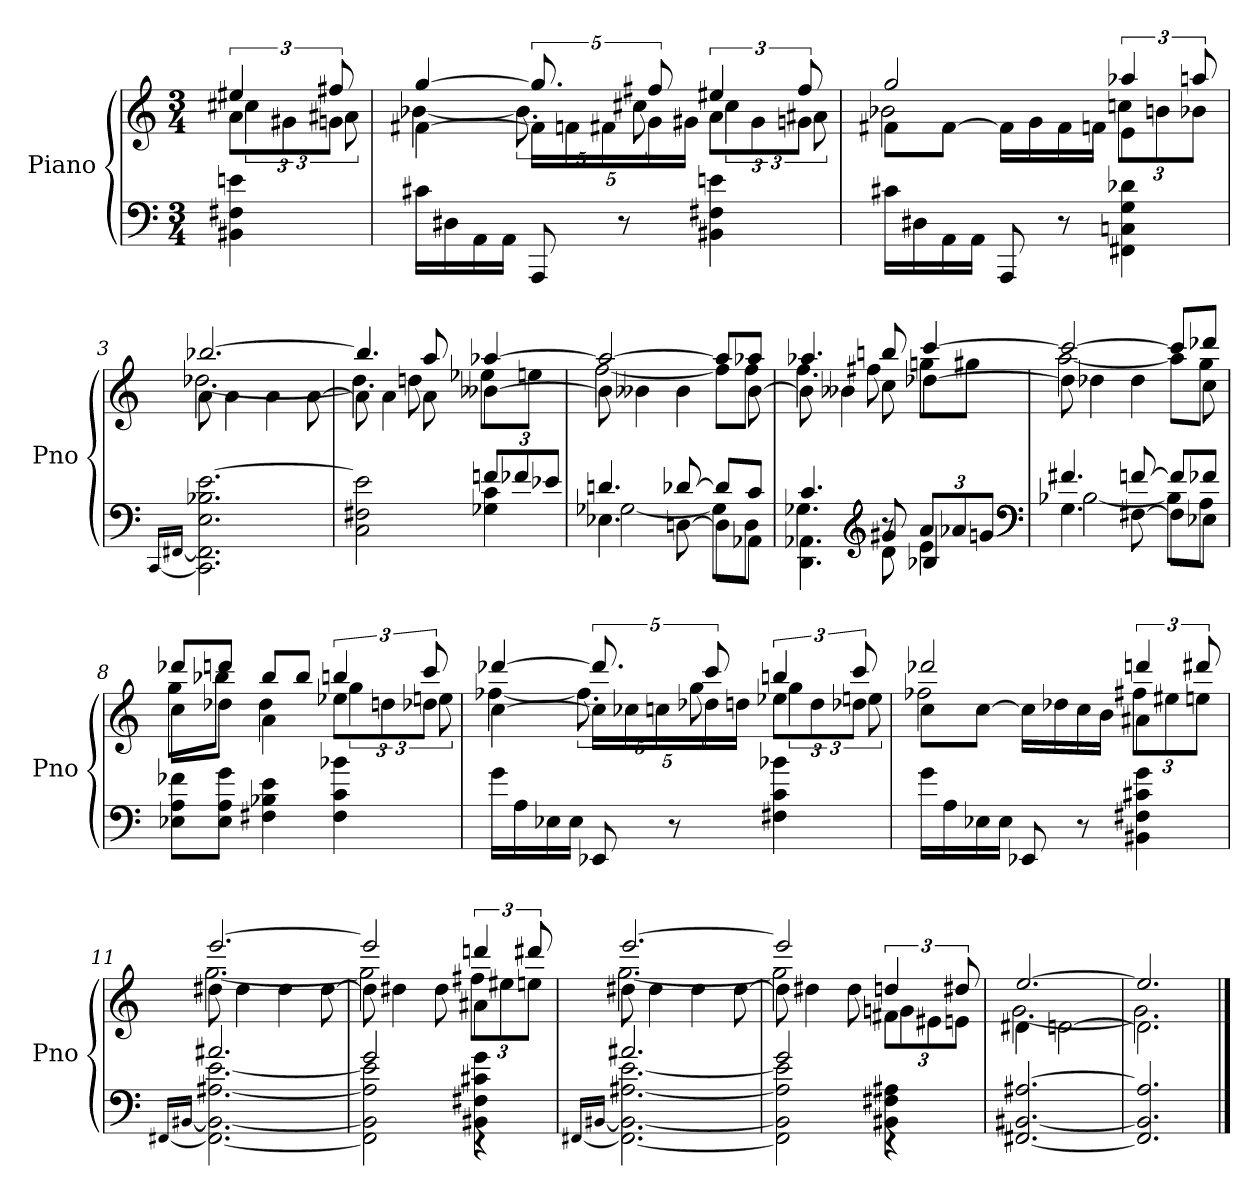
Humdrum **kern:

**kern	**kern
*part1	*part1
*staff2	*staff1
*I"Piano	*
*I'Pno	*
*clefF4	*clefG2
*k[]	*k[]
*M3/4	*M3/4
=	=
*	*^
*	*	*^
4BB#X 4F#X 4en	12a\L	6cc#X	6ee#X
.	12g#X\	.	.
.	12gn\J	12a#X	12ff#X
=1	=1	=1	=1
16c#XLL	[4f#X\	[4b-X	[4gg
16D#X	.	.	.
16AA	.	.	.
16AAJJ	.	.	.
8AAA	20f#\LL]	10.b-]	10.gg]
.	20fn\	.	.
.	20f#X\	.	.
8r	.	.	.
.	20g\	10cc#X	10ff#X
.	20g#X\JJ	.	.
4BB#X 4F#X 4en	12a\L	6cc#	6ee#X
.	12g#\	.	.
.	12gn\J	12a#X	12ff#
=2	=2	=2	=2
16c#XLL	8f#X\L	2b-X	2gg
16D#X	.	.	.
16AA	[8f#\J	.	.
16AAJJ	.	.	.
8AAA	16f#\LL]	.	.
.	16g\	.	.
8r	16f#\	.	.
.	16fn\JJ	.	.
4FF#X 4Cn 4G 4d-X	4e\	12ccnL	6aa-X
.	.	12bn	.
.	.	12b-XJ	12aan
=3	=3	=3	=3
[16qqCC/LL	.	.	.
[16qqFF#X/JJ	.	.	.
2.CC] 2.FF#] 2.E 2.B-X [2.e	8a\	[2.dd-X	[2.bb-X
.	4a\	.	.
.	4a\	.	.
.	[8a\	.	.
=4	=4	=4	=4
*^	*	*	*
2ryy	2C 2F#X 2e]	8a\]	4.dd-]	4.bb-]
.	.	4a\	.	.
.	.	8a\	8ddn	8aa
12fnL	4G-X 4c	[4b--X\	8ee-XL	[4aa-X
12f-X	.	.	.	.
.	.	.	8eenJ	.
12e-XJ	.	.	.	.
=5	=5	=5	=5	=5
*	*^	*	*	*
4.E-X\	[2G-X	4.dn	8b--\]	[2ff	2aa-_
.	.	.	4b--X\	.	.
[8Dn\	.	[8d-X	4b--\	.	.
8D\L]	8G-L]	8d-L]	.	8ffL]	8aa-L]
8AA-X\J	8DJ	8cJ	[8b--\	8ffJ	8aa-XJ
=6	=6	=6	=6	=6	=6
4.DD\ 4.AA-X\	4.G-X	4.c	8b--\]	4.ff	4.aa-X
.	.	.	4b--X\	.	.
*clefG2	*	*	*	*	*
8r	8d	8g#X	8cc\	8ff#X	8bbn
4B-X/	4e	12aL	[4dd-X\	8ggnL	[4ccc
.	.	12a-X	.	.	.
.	.	.	.	8gg#XJ	.
.	.	12gnJ	.	.	.
*clefF4	*	*	*	*	*
=7	=7	=7	=7	=7	=7
4.G\	[2B-X	4.f#X	8dd-\]	[2aa	2ccc_
.	.	.	4dd-X\	.	.
[8F#X\	.	[8fn	4dd-\	.	.
8F#\L]	8B-L]	8fL]	.	8aaL]	8cccL]
8E-X\J	8AJ	8f-XJ	8cc\	8ggJ	8ddd-XJ
*v	*v	*v	*	*	*
=8	=8	=8	=8
8E-X 8A 8f-XL	8cc\L	8ggL	8ddd-XL
8E- 8A 8gJ	8dd-X\J	8bb-XJ	8dddnJ
4F#X 4B-X 4e	4a\	4dd-	8bb-L
.	.	.	8bb-J
4F# 4c 4b-X	12ee-X\L	6gg	6bbn
.	12ddn\	.	.
.	12dd-X\J	12een	12ccc
=9	=9	=9	=9
16gLL	[4cc\	[4ff-X	[4ddd-X
16A	.	.	.
16E-X	.	.	.
16E-JJ	.	.	.
8EE-X	20cc\LL]	10.ff-]	10.ddd-]
.	20cc-X\	.	.
.	20ccn\	.	.
8r	.	.	.
.	20dd-X\	10gg	10ccc
.	20ddn\JJ	.	.
4F#X 4c 4b-X	12ee-X\L	6gg	6bbn
.	12dd\	.	.
.	12dd-X\J	12een	12ccc
=10	=10	=10	=10
16gLL	8cc\L	2ff-X	2ddd-X
16A	.	.	.
16E-X	[8cc\J	.	.
16E-JJ	.	.	.
8EE-X	16cc\LL]	.	.
.	16dd-X\	.	.
8r	16cc\	.	.
.	16b\JJ	.	.
4BB#X 4F#X 4c#X 4g	4a#X\	12ff#XL	6dddn
.	.	12ee#X	.
.	.	12eenJ	12ddd#X
=11	=11	=11	=11
[16qqFF#X/LL	.	.	.
[16qqBB#X/JJ	.	.	.
*^	*	*	*
2.a#X	2.FF#_ 2.BB#_ [2.A#X [2.e	8dd#X\	[2.gg	[2.eee
.	.	4dd#\	.	.
.	.	4dd#\	.	.
.	.	[8dd#\	.	.
=12	=12	=12	=12	=12
2g	2FF#] 2BB#] 2A#] 2e]	8dd#\]	2gg]	2eee]
.	.	4dd#X\	.	.
.	.	8dd#\	.	.
4rEE	4BB#X 4F#X 4c#X 4g	4a#X\	12ff#XL	6dddn
.	.	.	12ee#X	.
.	.	.	12eenJ	12ddd#X
=13	=13	=13	=13	=13
.	[16qqFF#X/LL	.	.	.
.	[16qqBB#X/JJ	.	.	.
2.a#X	2.FF#_ 2.BB#_ [2.A#X [2.e	8dd#X\	[2.gg	[2.eee
.	.	4dd#\	.	.
.	.	4dd#\	.	.
.	.	[8dd#\	.	.
=14	=14	=14	=14	=14
2g	2FF#] 2BB#] 2A#] 2e]	8dd#\]	2gg]	2eee]
.	.	4dd#X\	.	.
.	.	8dd#\	.	.
4rEE	4BB#X 4F#X 4A#X	12f#X\L	4gn	6ddn
.	.	12e#X\	.	.
.	.	12en\J	.	12dd#X
*v	*v	*	*	*
=15	=15	=15	=15
[2.FF#X [2.BB#X [2.A#X	4d#X\	[2.g	[2.ee
.	[2dn\	.	.
=16	=16	=16	=16
2.FF#] 2.BB#] 2.A#]	2.d\]	2.g]	2.ee]
*	*v	*v	*v
==	==
*-	*-
